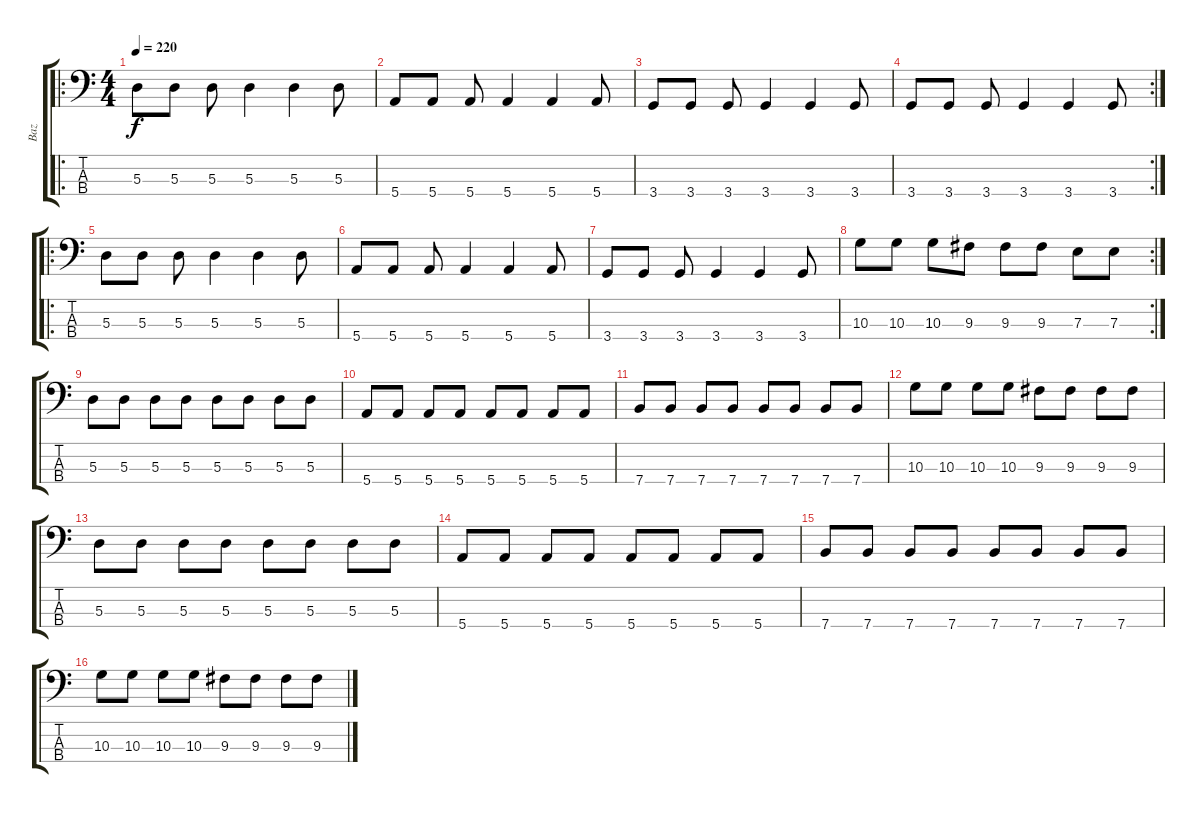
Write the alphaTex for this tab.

\track ("Baz" "Baz") {instrument electricbasspick}
\staff {score tabs}
\tuning (G2 D2 A1 E1) {hide}
\ro
\ts (4 4)
\tempo 220
\clef f4
\ks c
5.3.8{dy f} 5.3.8 5.3.8 5.3.4 5.3.4 5.3.8 |
5.4.8 5.4.8 5.4.8 5.4.4 5.4.4 5.4.8 |
3.4.8 3.4.8 3.4.8 3.4.4 3.4.4 3.4.8 |
\rc 2
3.4.8 3.4.8 3.4.8 3.4.4 3.4.4 3.4.8 |
\ro
5.3.8 5.3.8 5.3.8 5.3.4 5.3.4 5.3.8 |
5.4.8 5.4.8 5.4.8 5.4.4 5.4.4 5.4.8 |
3.4.8 3.4.8 3.4.8 3.4.4 3.4.4 3.4.8 |
\rc 2
10.3.8 10.3.8 10.3.8 9.3.8 9.3.8 9.3.8 7.3.8 7.3.8 |
5.3.8 5.3.8 5.3.8 5.3.8 5.3.8 5.3.8 5.3.8 5.3.8 |
5.4.8 5.4.8 5.4.8 5.4.8 5.4.8 5.4.8 5.4.8 5.4.8 |
7.4.8 7.4.8 7.4.8 7.4.8 7.4.8 7.4.8 7.4.8 7.4.8 |
10.3.8 10.3.8 10.3.8 10.3.8 9.3.8 9.3.8 9.3.8 9.3.8 |
5.3.8 5.3.8 5.3.8 5.3.8 5.3.8 5.3.8 5.3.8 5.3.8 |
5.4.8 5.4.8 5.4.8 5.4.8 5.4.8 5.4.8 5.4.8 5.4.8 |
7.4.8 7.4.8 7.4.8 7.4.8 7.4.8 7.4.8 7.4.8 7.4.8 |
10.3.8 10.3.8 10.3.8 10.3.8 9.3.8 9.3.8 9.3.8 9.3.8
